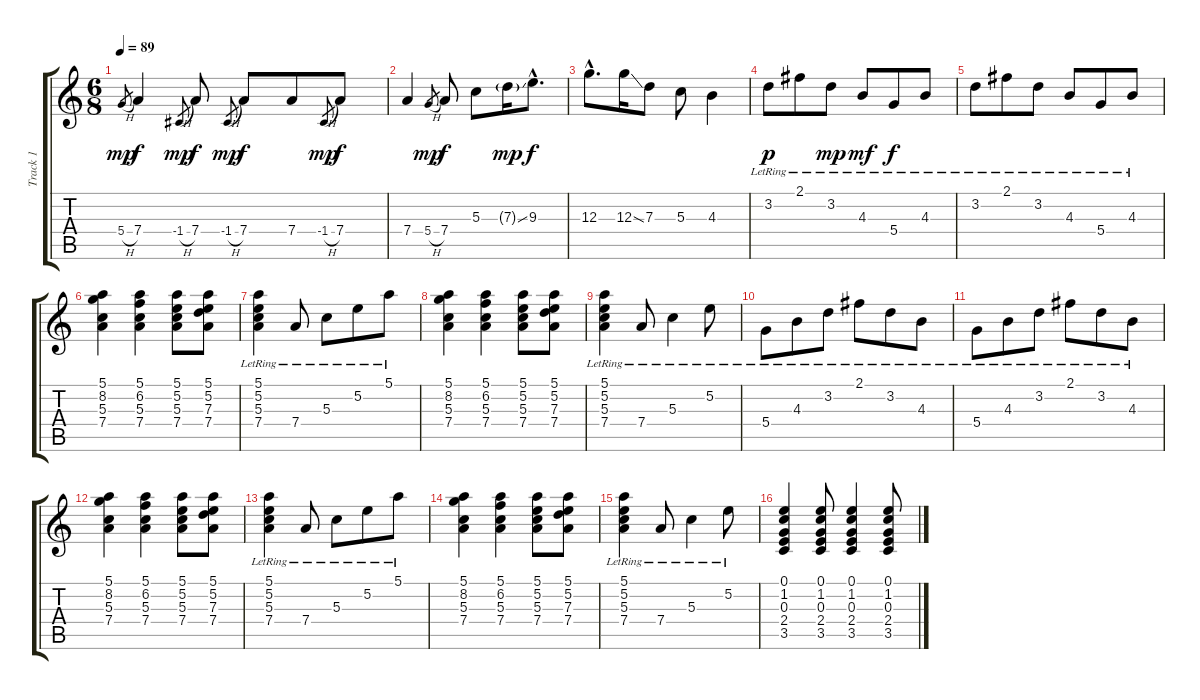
\track ("Track 1" "Track 1") {instrument acousticguitarnylon}
\staff {score tabs}
\tuning (E4 B3 G3 D3 A2 E2) {hide}
\ts (6 8)
\tempo 89
\clef g2
\ks c
5.4{h}.8{gr dy mp} 7.4.4{dy f} -1.4{h}.8{gr dy mp} 7.4.8{dy f} -1.4{h}.8{gr dy mp} 7.4.8{dy f} 7.4.8 -1.4{h}.8{gr dy mp} 7.4.8{dy f} |
7.4.4 5.4{h}.8{gr dy mp} 7.4.8{dy f} 5.3.8 7.3{ss g}.16{dy mp} 9.3{hac}.8{d dy f} |
12.3{hac}.8{d} 12.3{ss}.16 7.3.8 5.3.8 4.3.4 |
3.2{lr}.8{dy p} 2.1{lr}.8 3.2{lr}.8{dy mp} 4.3{lr}.8{dy mf} 5.4{lr}.8{dy f} 4.3{lr}.8 |
3.2{lr}.8 2.1{lr}.8 3.2{lr}.8 4.3{lr}.8 5.4{lr}.8 4.3{lr}.8 |
(5.1 8.2 5.3 7.4).4 (5.1 6.2 5.3 7.4).4 (5.1 5.2 5.3 7.4).8 (5.1 5.2 7.3 7.4).8 |
(5.1{lr} 5.2{lr} 5.3{lr} 7.4).4 7.4{lr}.8 5.3{lr}.8 5.2{lr}.8 5.1{lr}.8 |
(5.1 8.2 5.3 7.4).4 (5.1 6.2 5.3 7.4).4 (5.1 5.2 5.3 7.4).8 (5.1 5.2 7.3 7.4).8 |
(5.1{lr} 5.2{lr} 5.3{lr} 7.4).4 7.4{lr}.8 5.3{lr}.4 5.2{lr}.8 |
5.4{lr}.8 4.3{lr}.8 3.2{lr}.8 2.1{lr}.8 3.2{lr}.8 4.3{lr}.8 |
5.4{lr}.8 4.3{lr}.8 3.2{lr}.8 2.1{lr}.8 3.2{lr}.8 4.3{lr}.8 |
(5.1 8.2 5.3 7.4).4 (5.1 6.2 5.3 7.4).4 (5.1 5.2 5.3 7.4).8 (5.1 5.2 7.3 7.4).8 |
(5.1{lr} 5.2{lr} 5.3{lr} 7.4).4 7.4{lr}.8 5.3{lr}.8 5.2{lr}.8 5.1{lr}.8 |
(5.1 8.2 5.3 7.4).4 (5.1 6.2 5.3 7.4).4 (5.1 5.2 5.3 7.4).8 (5.1 5.2 7.3 7.4).8 |
(5.1{lr} 5.2{lr} 5.3{lr} 7.4).4 7.4{lr}.8 5.3{lr}.4 5.2{lr}.8 |
(0.1 1.2 0.3 2.4 3.5).4 (0.1 1.2 0.3 2.4 3.5).8 (0.1 1.2 0.3 2.4 3.5).4 (0.1 1.2 0.3 2.4 3.5).8
